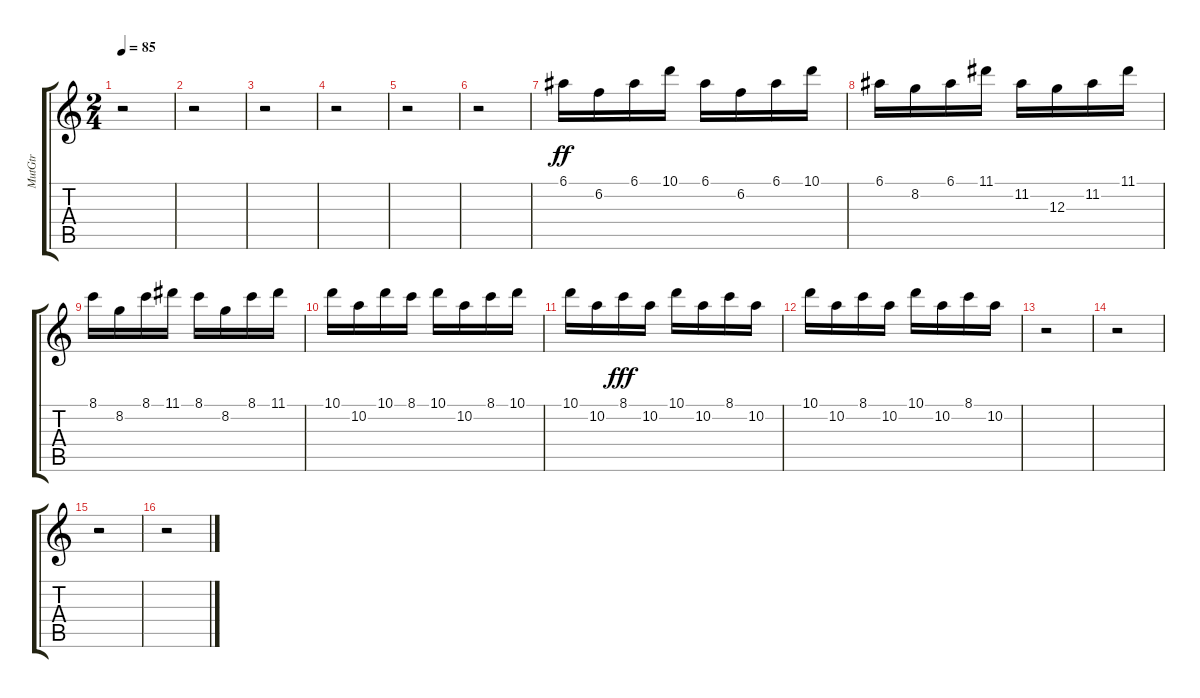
\track ("MutGtr" "MutGtr") {instrument electricguitarmuted}
\staff {score tabs}
\tuning (E4 B3 G3 D3 A2 E2) {hide}
\ts (2 4)
\tempo 85
\clef g2
\ks c
r.2{dy ff} |
r.2 |
r.2 |
r.2 |
r.2 |
r.2 |
6.1.16 6.2.16 6.1.16 10.1.16 6.1.16 6.2.16 6.1.16 10.1.16 |
6.1.16 8.2.16 6.1.16 11.1.16 11.2.16 12.3.16 11.2.16 11.1.16 |
8.1.16 8.2.16 8.1.16 11.1.16 8.1.16 8.2.16 8.1.16 11.1.16 |
10.1.16 10.2.16 10.1.16 8.1.16 10.1.16 10.2.16 8.1.16 10.1.16 |
10.1.16 10.2.16 8.1.16{dy fff} 10.2.16 10.1.16 10.2.16 8.1.16 10.2.16 |
10.1.16 10.2.16 8.1.16 10.2.16 10.1.16 10.2.16 8.1.16 10.2.16 |
r.2 |
r.2 |
r.2 |
r.2
